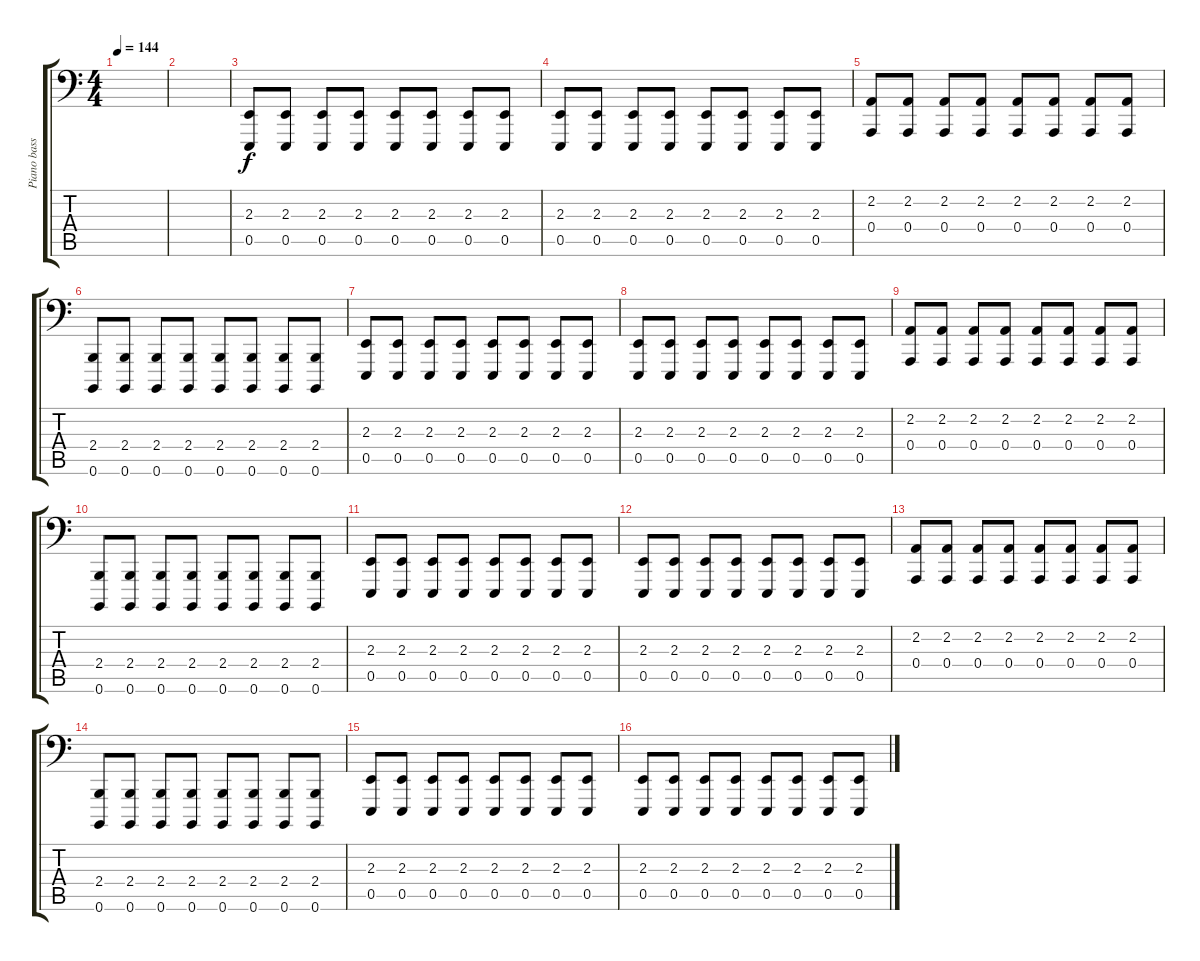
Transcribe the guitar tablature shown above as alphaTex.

\track ("Piano bass" "Piano bass") {instrument acousticgrandpiano}
\staff {score tabs}
\tuning (C3 G2 D2 A1 E1 B0) {hide}
\ts (4 4)
\tempo 144
\clef f4
\ks c
|
|
(2.3 0.5).8 (2.3 0.5).8 (2.3 0.5).8 (2.3 0.5).8 (2.3 0.5).8 (2.3 0.5).8 (2.3 0.5).8 (2.3 0.5).8 |
(2.3 0.5).8 (2.3 0.5).8 (2.3 0.5).8 (2.3 0.5).8 (2.3 0.5).8 (2.3 0.5).8 (2.3 0.5).8 (2.3 0.5).8 |
(2.2 0.4).8 (2.2 0.4).8 (2.2 0.4).8 (2.2 0.4).8 (2.2 0.4).8 (2.2 0.4).8 (2.2 0.4).8 (2.2 0.4).8 |
(2.4 0.6).8 (2.4 0.6).8 (2.4 0.6).8 (2.4 0.6).8 (2.4 0.6).8 (2.4 0.6).8 (2.4 0.6).8 (2.4 0.6).8 |
(2.3 0.5).8 (2.3 0.5).8 (2.3 0.5).8 (2.3 0.5).8 (2.3 0.5).8 (2.3 0.5).8 (2.3 0.5).8 (2.3 0.5).8 |
(2.3 0.5).8 (2.3 0.5).8 (2.3 0.5).8 (2.3 0.5).8 (2.3 0.5).8 (2.3 0.5).8 (2.3 0.5).8 (2.3 0.5).8 |
(2.2 0.4).8 (2.2 0.4).8 (2.2 0.4).8 (2.2 0.4).8 (2.2 0.4).8 (2.2 0.4).8 (2.2 0.4).8 (2.2 0.4).8 |
(2.4 0.6).8 (2.4 0.6).8 (2.4 0.6).8 (2.4 0.6).8 (2.4 0.6).8 (2.4 0.6).8 (2.4 0.6).8 (2.4 0.6).8 |
(2.3 0.5).8 (2.3 0.5).8 (2.3 0.5).8 (2.3 0.5).8 (2.3 0.5).8 (2.3 0.5).8 (2.3 0.5).8 (2.3 0.5).8 |
(2.3 0.5).8 (2.3 0.5).8 (2.3 0.5).8 (2.3 0.5).8 (2.3 0.5).8 (2.3 0.5).8 (2.3 0.5).8 (2.3 0.5).8 |
(2.2 0.4).8 (2.2 0.4).8 (2.2 0.4).8 (2.2 0.4).8 (2.2 0.4).8 (2.2 0.4).8 (2.2 0.4).8 (2.2 0.4).8 |
(2.4 0.6).8 (2.4 0.6).8 (2.4 0.6).8 (2.4 0.6).8 (2.4 0.6).8 (2.4 0.6).8 (2.4 0.6).8 (2.4 0.6).8 |
(2.3 0.5).8 (2.3 0.5).8 (2.3 0.5).8 (2.3 0.5).8 (2.3 0.5).8 (2.3 0.5).8 (2.3 0.5).8 (2.3 0.5).8 |
(2.3 0.5).8 (2.3 0.5).8 (2.3 0.5).8 (2.3 0.5).8 (2.3 0.5).8 (2.3 0.5).8 (2.3 0.5).8 (2.3 0.5).8
